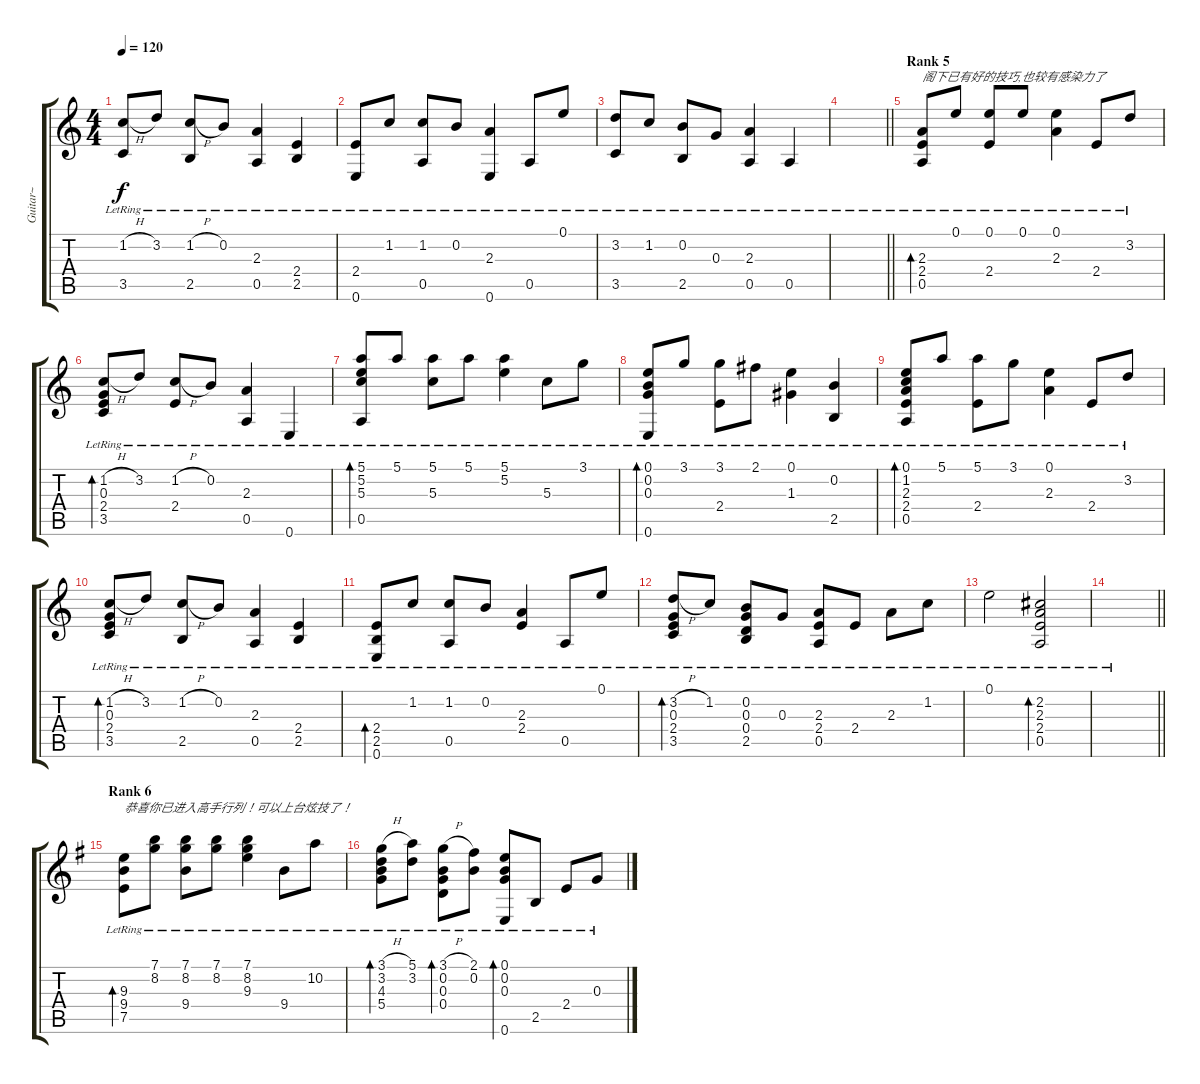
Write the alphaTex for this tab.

\track ("Guitar~" "Guitar~") {instrument acousticguitarsteel}
\staff {score tabs}
\tuning (E4 B3 G3 D3 A2 E2) {hide}
\ts (4 4)
\tempo 120
\clef g2
\ks c
(1.2{h lr} 3.5{lr}).8{dy f} 3.2{lr}.8 (1.2{h lr} 2.5{lr}).8 0.2{lr}.8 (2.3{lr} 0.5{lr}).4 (2.4{lr} 2.5{lr}).4 |
(2.4{lr} 0.6{lr}).8 1.2{lr}.8 (1.2{lr} 0.5{lr}).8 0.2{lr}.8 (2.3{lr} 0.6{lr}).4 0.5{lr}.8 0.1{lr}.8 |
(3.2{lr} 3.5{lr}).8 1.2{lr}.8 (0.2{lr} 2.5{lr}).8 0.3{lr}.8 (2.3{lr} 0.5{lr}).4 0.5{lr}.4 |
\barLineRight lightlight
|
\section ("" "Rank 5")
(2.3{lr} 2.4{lr} 0.5{lr}).8{bd 240 txt "阁下已有好的技巧,也较有感染力了"} 0.1{lr}.8 (0.1{lr} 2.4{lr}).8 0.1{lr}.8 (0.1{lr} 2.3{lr}).4 2.4{lr}.8 3.2{lr}.8 |
(1.2{h lr} 0.3{lr} 2.4{lr} 3.5{lr}).8{bd 240} 3.2{lr}.8 (1.2{h lr} 2.4{lr}).8 0.2{lr}.8 (2.3{lr} 0.5{lr}).4 0.6{lr}.4 |
(5.1{lr} 5.2{lr} 5.3{lr} 0.5{lr}).8{bd 240} 5.1{lr}.8 (5.1{lr} 5.3{lr}).8 5.1{lr}.8 (5.1{lr} 5.2{lr}).4 5.3{lr}.8 3.1{lr}.8 |
(0.1{lr} 0.2{lr} 0.3{lr} 0.6{lr}).8{bd 60} 3.1{lr}.8 (3.1{lr} 2.4{lr}).8 2.1{lr}.8 (0.1{lr} 1.3{lr}).4 (0.2{lr} 2.5{lr}).4 |
(0.1{lr} 1.2{lr} 2.3{lr} 2.4{lr} 0.5{lr}).8{bd 60} 5.1{lr}.8 (5.1{lr} 2.4{lr}).8 3.1{lr}.8 (0.1{lr} 2.3{lr}).4 2.4{lr}.8 3.2{lr}.8 |
(1.2{h lr} 0.3{lr} 2.4{lr} 3.5{lr}).8{bd 60} 3.2{lr}.8 (1.2{h lr} 2.5{lr}).8 0.2{lr}.8 (2.3{lr} 0.5{lr}).4 (2.4{lr} 2.5{lr}).4 |
(2.4{lr} 2.5{lr} 0.6{lr}).8{bd 60} 1.2{lr}.8 (1.2{lr} 0.5{lr}).8 0.2{lr}.8 (2.3{lr} 2.4{lr}).4 0.5{lr}.8 0.1{lr}.8 |
(3.2{h lr} 0.3{lr} 2.4{lr} 3.5{lr}).8{bd 120} 1.2{lr}.8 (0.2{lr} 0.3{lr} 0.4{lr} 2.5{lr}).8 0.3{lr}.8 (2.3{lr} 2.4{lr} 0.5{lr}).8 2.4{lr}.8 2.3{lr}.8 1.2{lr}.8 |
0.1{lr}.2 (2.2{lr} 2.3{lr} 2.4{lr} 0.5{lr}).2{bd 120} |
\barLineRight lightlight
|
\section ("" "Rank 6")
\ks eminor
(9.3{lr} 9.4{lr} 7.5{lr}).8{bd 240 txt "恭喜你已进入高手行列！可以上台炫技了！"} (7.1{lr} 8.2{lr}).8 (7.1{lr} 8.2{lr} 9.4{lr}).8 (7.1{lr} 8.2{lr}).8 (7.1{lr} 8.2{lr} 9.3{lr}).4 9.4{lr}.8 10.2{lr}.8 |
(3.1{h lr} 3.2{lr} 4.3{lr} 5.4{lr}).8{bd 240} (5.1{lr} 3.2{lr}).8 (3.1{h lr} 0.2{lr} 0.3{lr} 0.4{lr}).8{bd 120} (2.1{lr} 0.2{lr}).8 (0.1{lr} 0.2{lr} 0.3{lr} 0.6{lr}).8{bd 120} 2.5{lr}.8 2.4{lr}.8 0.3{lr}.8
